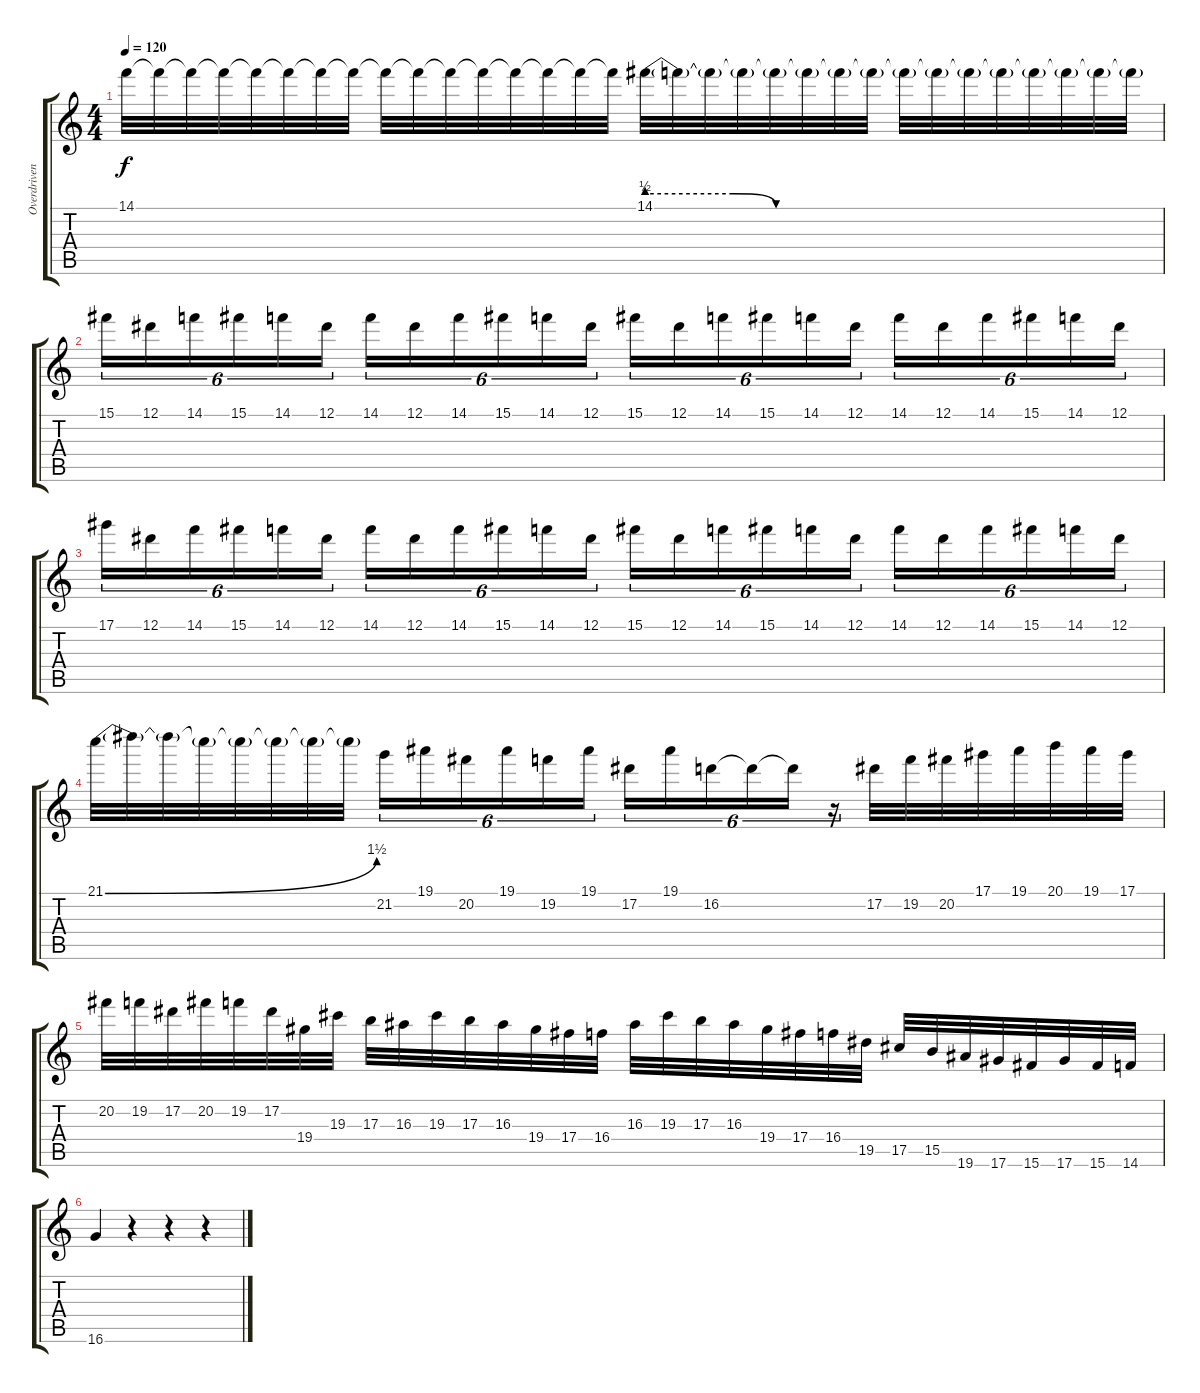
\track ("Overdriven Guitar2 (Solo)" "Overdriven") {instrument overdrivenguitar}
\staff {score tabs}
\tuning (Eb4 Bb3 Gb3 Db3 Ab2 Eb2) {hide}
\ts (4 4)
\tempo 120
\clef g2
\ks c
14.1{t}.32{dy f volume 16 balance 8} 14.1{t}.32 14.1{t}.32 14.1{t}.32 14.1{t}.32 14.1{t}.32 14.1{t}.32 14.1{t}.32 14.1{t}.32 14.1{t}.32 14.1{t}.32 14.1{t}.32 14.1{t}.32 14.1{t}.32 14.1{t}.32 14.1{t}.32 14.1{be (custom 0 2 10 2 15 0 20 0 40 0 60 0)}.32 14.1{t}.32 14.1{t}.32 14.1{t}.32 14.1{t}.32 14.1{t}.32 14.1{t}.32 14.1{t}.32 14.1{t}.32 14.1{t}.32 14.1{t}.32 14.1{t}.32 14.1{t}.32 14.1{t}.32 14.1{t}.32 14.1{t}.32 |
15.1.16{tu (6 4) volume 16 balance 8} 12.1.16{tu (6 4)} 14.1.16{tu (6 4)} 15.1.16{tu (6 4)} 14.1.16{tu (6 4)} 12.1.16{tu (6 4)} 14.1.16{tu (6 4)} 12.1.16{tu (6 4)} 14.1.16{tu (6 4)} 15.1.16{tu (6 4)} 14.1.16{tu (6 4)} 12.1.16{tu (6 4)} 15.1.16{tu (6 4)} 12.1.16{tu (6 4)} 14.1.16{tu (6 4)} 15.1.16{tu (6 4)} 14.1.16{tu (6 4)} 12.1.16{tu (6 4)} 14.1.16{tu (6 4)} 12.1.16{tu (6 4)} 14.1.16{tu (6 4)} 15.1.16{tu (6 4)} 14.1.16{tu (6 4)} 12.1.16{tu (6 4)} |
17.1.16{tu (6 4) volume 16 balance 8} 12.1.16{tu (6 4)} 14.1.16{tu (6 4)} 15.1.16{tu (6 4)} 14.1.16{tu (6 4)} 12.1.16{tu (6 4)} 14.1.16{tu (6 4)} 12.1.16{tu (6 4)} 14.1.16{tu (6 4)} 15.1.16{tu (6 4)} 14.1.16{tu (6 4)} 12.1.16{tu (6 4)} 15.1.16{tu (6 4)} 12.1.16{tu (6 4)} 14.1.16{tu (6 4)} 15.1.16{tu (6 4)} 14.1.16{tu (6 4)} 12.1.16{tu (6 4)} 14.1.16{tu (6 4)} 12.1.16{tu (6 4)} 14.1.16{tu (6 4)} 15.1.16{tu (6 4)} 14.1.16{tu (6 4)} 12.1.16{tu (6 4)} |
21.1{be (bend 0 0 60 6)}.32{volume 16 balance 8} 21.1{t}.32 21.1{t}.32 21.1{t}.32 21.1{t}.32 21.1{t}.32 21.1{t}.32 21.1{t}.32 21.2.16{tu (6 4)} 19.1.16{tu (6 4)} 20.2.16{tu (6 4)} 19.1.16{tu (6 4)} 19.2.16{tu (6 4)} 19.1.16{tu (6 4)} 17.2.16{tu (6 4)} 19.1.16{tu (6 4)} 16.2.16{tu (6 4)} 16.2{t}.16{tu (6 4)} 16.2{t}.16{tu (6 4)} r.16{tu (6 4)} 17.2.32 19.2.32 20.2.32 17.1.32 19.1.32 20.1.32 19.1.32 17.1.32 |
20.2.32{volume 16 balance 8} 19.2.32 17.2.32 20.2.32 19.2.32 17.2.32 19.4.32 19.3.32 17.3.32 16.3.32 19.3.32 17.3.32 16.3.32 19.4.32 17.4.32 16.4.32 16.3.32 19.3.32 17.3.32 16.3.32 19.4.32 17.4.32 16.4.32 19.5.32 17.5.32 15.5.32 19.6.32 17.6.32 15.6.32 17.6.32 15.6.32 14.6.32 |
16.6.4{volume 16 balance 8} r.4 r.4 r.4
